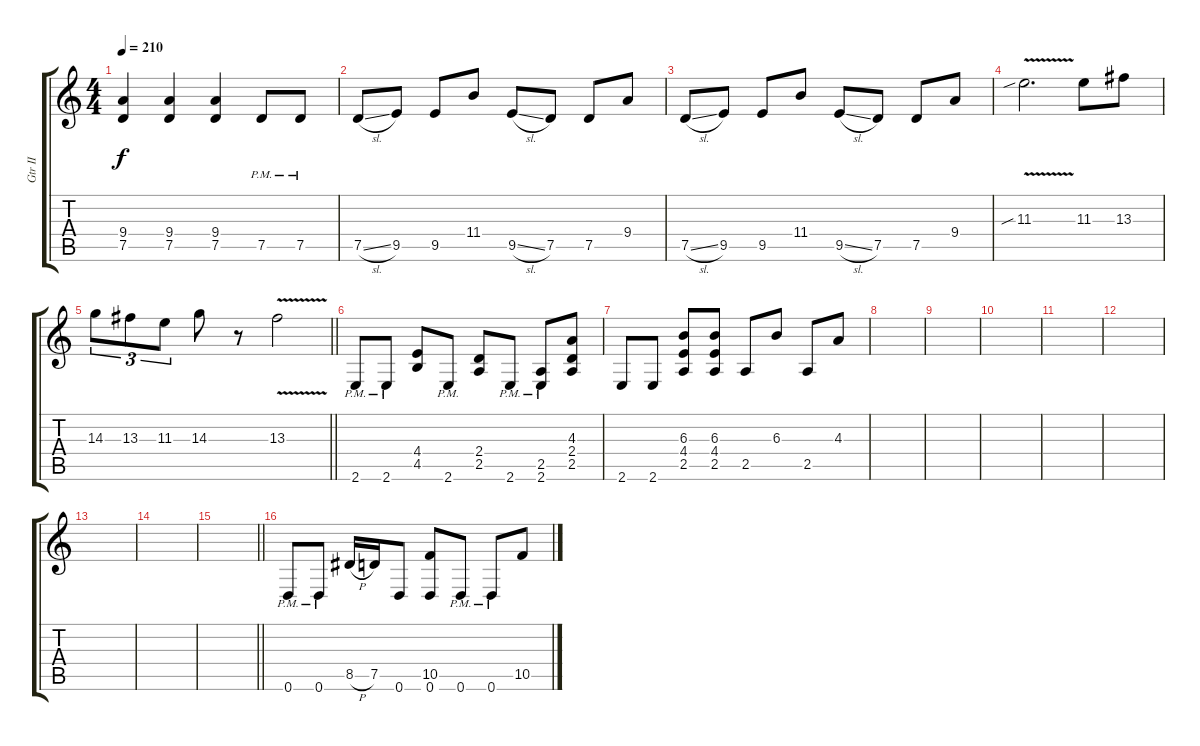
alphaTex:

\track ("Gtr II" "Gtr II") {instrument overdrivenguitar}
\staff {score tabs}
\tuning (D4 A3 F3 C3 G2 D2) {hide}
\ts (4 4)
\tempo 210
\clef g2
\ks c
(9.4{t} 7.5{t}).4{dy f} (9.4 7.5).4 (9.4 7.5).4 7.5{pm}.8 7.5{pm}.8 |
7.5{sl}.8 9.5.8 9.5.8 11.4.8 9.5{sl}.8 7.5.8 7.5.8 9.4.8 |
7.5{sl}.8 9.5.8 9.5.8 11.4.8 9.5{sl}.8 7.5.8 7.5.8 9.4.8 |
11.3{v sib}.2{d} 11.3.8 13.3.8 |
\barLineRight lightlight
14.3.8{tu (3 2)} 13.3.8{tu (3 2)} 11.3.8{tu (3 2)} 14.3.8 r.8 13.3{v}.2 |
2.6{pm}.8 2.6{pm}.8 (4.4 4.5).8 2.6{pm}.8 (2.4 2.5).8 2.6{pm}.8 (2.5{pm} 2.6{pm}).8 (4.3 2.4 2.5).8 |
2.6.8 2.6.8 (6.3 4.4 2.5).8 (6.3 4.4 2.5).8 2.5.8 6.3.8 2.5.8 4.3.8 |
|
|
|
|
|
|
|
\barLineRight lightlight
|
0.6{pm}.8 0.6{pm}.8 8.5{h}.16 7.5.16 0.6.8 (10.5 0.6).8 0.6{pm}.8 0.6{pm}.8 10.5.8
